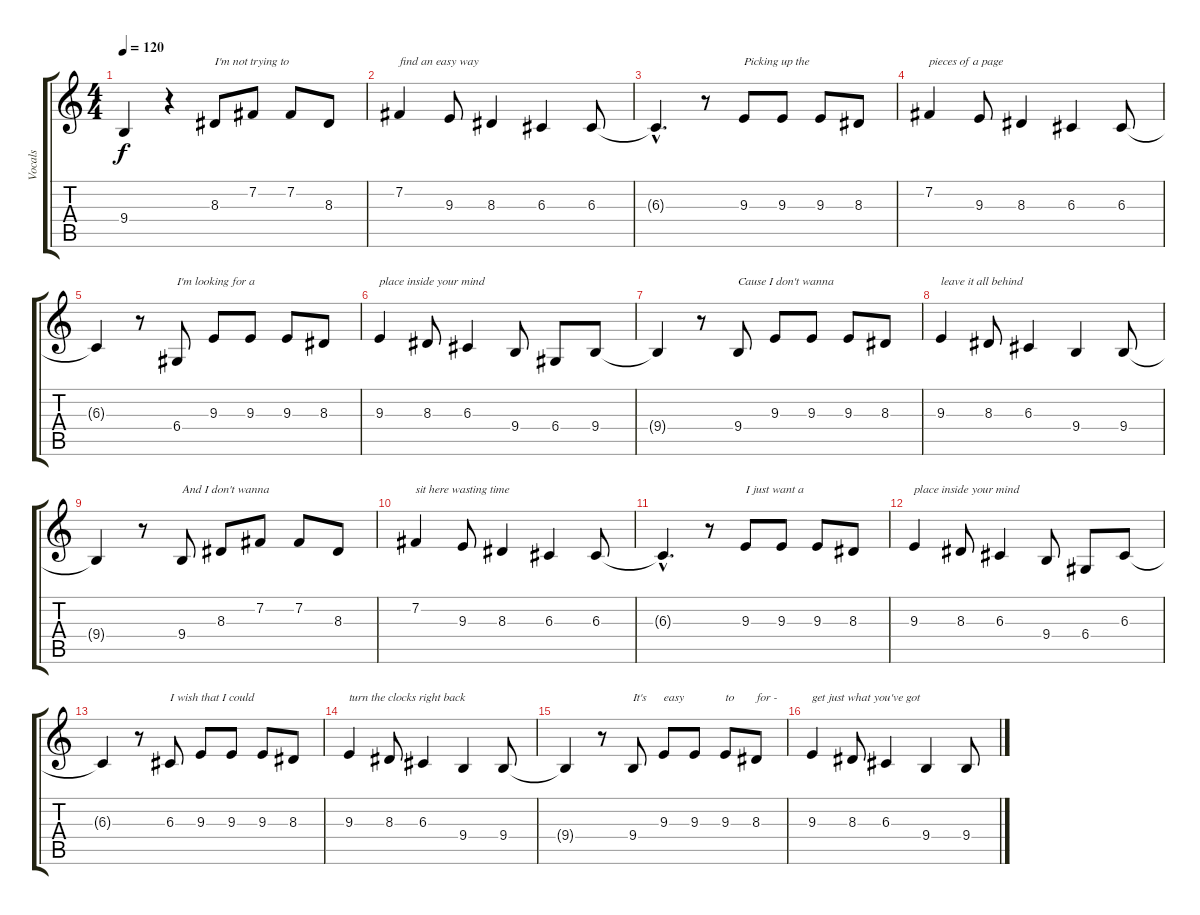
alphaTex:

\track ("Vocals" "Vocals") {instrument cello}
\staff {score tabs}
\tuning (E4 B3 G3 D3 A2 E2) {hide}
\ts (4 4)
\tempo 120
\clef g2
\ks c
9.4{t}.4{dy f} r.4 8.3.8{txt "I'm not trying to"} 7.2.8 7.2.8 8.3.8 |
7.2.4{txt "find an easy way"} 9.3.8 8.3.4 6.3.4 6.3.8 |
6.3{hac t}.4{d} r.8 9.3.8{txt "Picking up the"} 9.3.8 9.3.8 8.3.8 |
7.2.4{txt "pieces of a page"} 9.3.8 8.3.4 6.3.4 6.3.8 |
6.3{t}.4 r.8 6.4.8{txt "I'm looking for a"} 9.3.8 9.3.8 9.3.8 8.3.8 |
9.3.4{txt "place inside your mind"} 8.3.8 6.3.4 9.4.8 6.4.8 9.4.8 |
9.4{t}.4 r.8 9.4.8{txt "Cause I don't wanna"} 9.3.8 9.3.8 9.3.8 8.3.8 |
9.3.4{txt "leave it all behind"} 8.3.8 6.3.4 9.4.4 9.4.8 |
9.4{t}.4 r.8 9.4.8{txt "And I don't wanna"} 8.3.8 7.2.8 7.2.8 8.3.8 |
7.2.4{txt "sit here wasting time"} 9.3.8 8.3.4 6.3.4 6.3.8 |
6.3{hac t}.4{d} r.8 9.3.8{txt "I just want a"} 9.3.8 9.3.8 8.3.8 |
9.3.4{txt "place inside your mind"} 8.3.8 6.3.4 9.4.8 6.4.8 6.3.8 |
6.3{t}.4 r.8 6.3.8{txt "I wish that I could"} 9.3.8 9.3.8 9.3.8 8.3.8 |
9.3.4{txt "turn the clocks right back"} 8.3.8 6.3.4 9.4.4 9.4.8 |
9.4{t}.4 r.8 9.4.8{txt "It's"} 9.3.8{txt "easy"} 9.3.8 9.3.8{txt "to"} 8.3.8{txt "for -"} |
9.3.4{txt "get just what you've got"} 8.3.8 6.3.4 9.4.4 9.4.8
